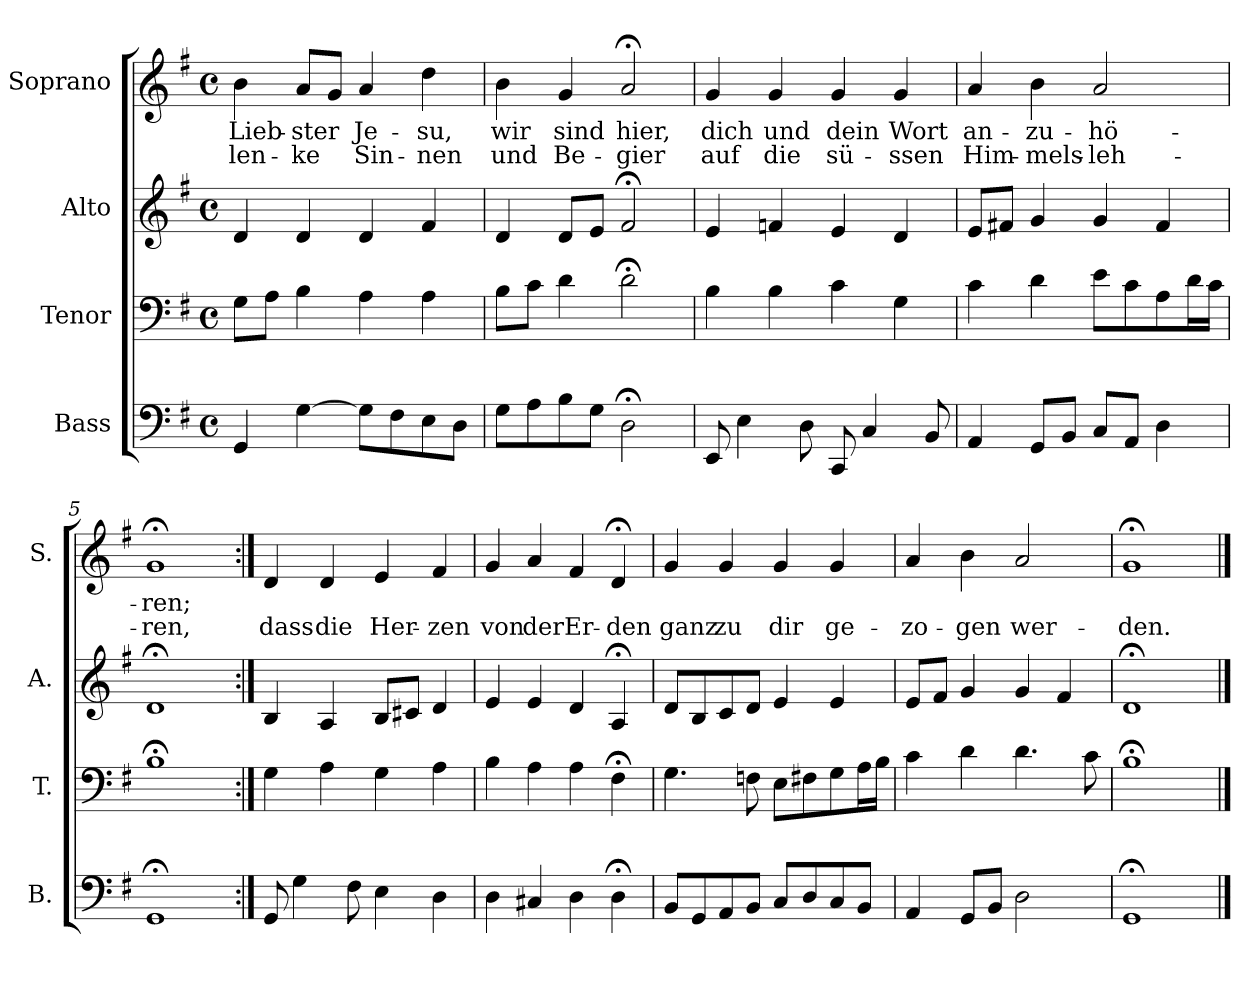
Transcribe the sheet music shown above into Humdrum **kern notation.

**kern	**kern	**kern	**kern	**text	**text
*part4	*part3	*part2	*part1	*part1	*part1
*staff4	*staff3	*staff2	*staff1	*staff1	*staff1
*I"Bass	*I"Tenor	*I"Alto	*I"Soprano	*	*
*I'B.	*I'T.	*I'A.	*I'S.	*	*
*clefF4	*clefF4	*clefG2	*clefG2	*	*
*k[f#]	*k[f#]	*k[f#]	*k[f#]	*	*
*G:	*G:	*G:	*G:	*	*
*M4/4	*M4/4	*M4/4	*M4/4	*	*
*met(c)	*met(c)	*met(c)	*met(c)	*	*
=1	=1	=1	=1	=1	=1
!	!	!	!	!LO:LY:b	!LO:LY:b
4GG/	8G\L	4d/	4b\	Lieb-	len-
.	8A\J	.	.	.	.
!	!	!	!	!LO:LY:b	!LO:LY:b
[4G\	4B\	4d/	8a/L	-ster	-ke
.	.	.	8g/J	.	.
!	!	!	!	!LO:LY:b	!LO:LY:b
8G\L]	4A\	4d/	4a/	Je-	Sin-
8F#\	.	.	.	.	.
!	!	!	!	!LO:LY:b	!LO:LY:b
8E\	4A\	4f#/	4dd\	-su,	-nen
8D\J	.	.	.	.	.
=2	=2	=2	=2	=2	=2
!	!	!	!	!LO:LY:b	!LO:LY:b
8G\L	8B\L	4d/	4b\	wir	und
8A\	8c\J	.	.	.	.
!	!	!	!	!LO:LY:b	!LO:LY:b
8B\	4d\	8d/L	4g/	sind	Be-
8G\J	.	8e/J	.	.	.
!	!	!	!	!LO:LY:b	!LO:LY:b
2D;<\	2d;<\	2f#;</	2a;</	hier,	-gier
=3	=3	=3	=3	=3	=3
!	!	!	!	!LO:LY:b	!LO:LY:b
8EE/	4B\	4e/	4g/	dich	auf
4E\	.	.	.	.	.
!	!	!	!	!LO:LY:b	!LO:LY:b
.	4B\	4fn/	4g/	und	die
8D\	.	.	.	.	.
!	!	!	!	!LO:LY:b	!LO:LY:b
8CC/	4c\	4e/	4g/	dein	sü-
4C/	.	.	.	.	.
!	!	!	!	!LO:LY:b	!LO:LY:b
.	4G\	4d/	4g/	Wort	-ssen
8BB/	.	.	.	.	.
=4	=4	=4	=4	=4	=4
!	!	!	!	!LO:LY:b	!LO:LY:b
4AA/	4c\	8e/L	4a/	an-	Him-
.	.	8f#X/J	.	.	.
!	!	!	!	!LO:LY:b	!LO:LY:b
8GG/L	4d\	4g/	4b\	-zu-	-mels-
8BB/J	.	.	.	.	.
!	!	!	!	!LO:LY:b	!LO:LY:b
8C/L	8e\L	4g/	2a/	-hö-	-leh-
8AA/J	8c\	.	.	.	.
4D\	8A\	4f#/	.	.	.
.	16d\L	.	.	.	.
.	16c\JJ	.	.	.	.
=5	=5	=5	=5	=5	=5
!	!	!	!	!LO:LY:b	!LO:LY:b
1GG;<	1B;<	1d;<	1g;<	-ren;	-ren,
!!LO:LB:g=z
=6:|!	=6:|!	=6:|!	=6:|!	=6:|!	=6:|!
!	!	!	!	!	!LO:LY:b
8GG/	4G\	4B/	4d/	.	dass
4G\	.	.	.	.	.
!	!	!	!	!	!LO:LY:b
.	4A\	4A/	4d/	.	die
8F#\	.	.	.	.	.
!	!	!	!	!	!LO:LY:b
4E\	4G\	8B/L	4e/	.	Her-
.	.	8c#X/J	.	.	.
!	!	!	!	!	!LO:LY:b
4D\	4A\	4d/	4f#/	.	-zen
=7	=7	=7	=7	=7	=7
!	!	!	!	!	!LO:LY:b
4D\	4B\	4e/	4g/	.	von
!	!	!	!	!	!LO:LY:b
4C#X/	4A\	4e/	4a/	.	der
!	!	!	!	!	!LO:LY:b
4D\	4A\	4d/	4f#/	.	Er-
!	!	!	!	!	!LO:LY:b
4D;<\	4F#;<\	4A;</	4d;</	.	-den
=8	=8	=8	=8	=8	=8
!	!	!	!	!	!LO:LY:b
8BB/L	4.G\	8d/L	4g/	.	ganz
8GG/	.	8B/	.	.	.
!	!	!	!	!	!LO:LY:b
8AA/	.	8c/	4g/	.	zu
8BB/J	8Fn\	8d/J	.	.	.
!	!	!	!	!	!LO:LY:b
8C/L	8E\L	4e/	4g/	.	dir
8D/	8F#X\	.	.	.	.
!	!	!	!	!	!LO:LY:b
8C/	8G\	4e/	4g/	.	ge-
8BB/J	16A\L	.	.	.	.
.	16B\JJ	.	.	.	.
=9	=9	=9	=9	=9	=9
!	!	!	!	!	!LO:LY:b
4AA/	4c\	8e/L	4a/	.	-zo-
.	.	8f#/J	.	.	.
!	!	!	!	!	!LO:LY:b
8GG/L	4d\	4g/	4b\	.	-gen
8BB/J	.	.	.	.	.
!	!	!	!	!	!LO:LY:b
2D\	4.d\	4g/	2a/	.	wer-
.	.	4f#/	.	.	.
.	8c\	.	.	.	.
=10	=10	=10	=10	=10	=10
!	!	!	!	!	!LO:LY:b
1GG;<	1B;<	1d;<	1g;<	.	-den.
==	==	==	==	==	==
*-	*-	*-	*-	*-	*-
